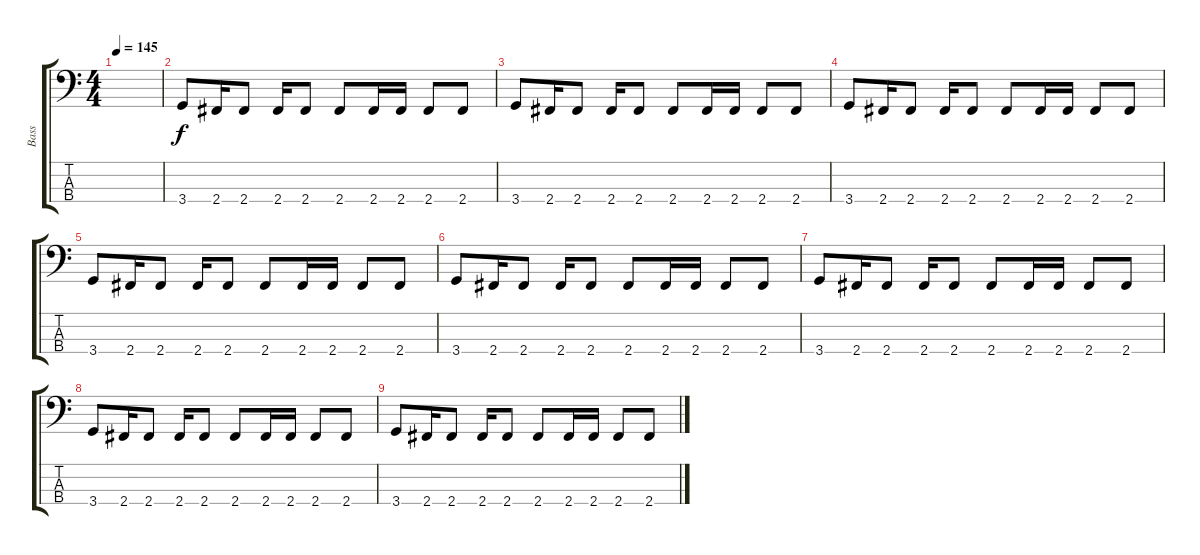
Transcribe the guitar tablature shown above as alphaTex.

\track ("Bass" "Bass") {instrument electricbassfinger}
\staff {score tabs}
\tuning (G2 D2 A1 E1) {hide}
\ts (4 4)
\tempo 145
\clef f4
\ks c
|
3.4.8 2.4.16 2.4.8 2.4.16 2.4.8 2.4.8 2.4.16 2.4.16 2.4.8 2.4.8 |
3.4.8 2.4.16 2.4.8 2.4.16 2.4.8 2.4.8 2.4.16 2.4.16 2.4.8 2.4.8 |
3.4.8 2.4.16 2.4.8 2.4.16 2.4.8 2.4.8 2.4.16 2.4.16 2.4.8 2.4.8 |
3.4.8 2.4.16 2.4.8 2.4.16 2.4.8 2.4.8 2.4.16 2.4.16 2.4.8 2.4.8 |
3.4.8 2.4.16 2.4.8 2.4.16 2.4.8 2.4.8 2.4.16 2.4.16 2.4.8 2.4.8 |
3.4.8 2.4.16 2.4.8 2.4.16 2.4.8 2.4.8 2.4.16 2.4.16 2.4.8 2.4.8 |
3.4.8 2.4.16 2.4.8 2.4.16 2.4.8 2.4.8 2.4.16 2.4.16 2.4.8 2.4.8 |
3.4.8 2.4.16 2.4.8 2.4.16 2.4.8 2.4.8 2.4.16 2.4.16 2.4.8 2.4.8
